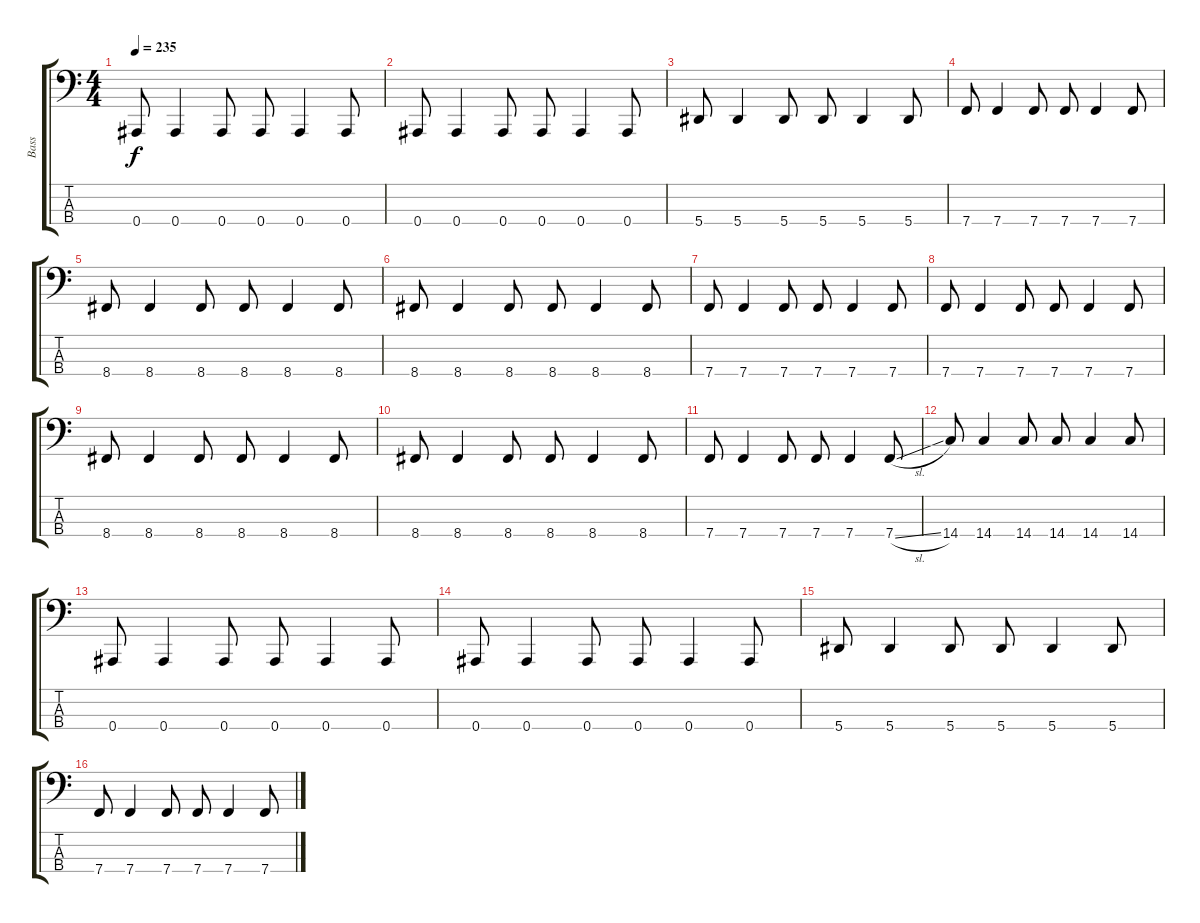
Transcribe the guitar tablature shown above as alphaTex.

\track ("Bass" "Bass") {instrument electricbasspick}
\staff {score tabs}
\tuning (Eb2 Bb1 F1 Bb0) {hide}
\ts (4 4)
\tempo 235
\clef f4
\ks c
0.4.8{dy f} 0.4.4 0.4.8 0.4.8 0.4.4 0.4.8 |
0.4.8 0.4.4 0.4.8 0.4.8 0.4.4 0.4.8 |
5.4.8 5.4.4 5.4.8 5.4.8 5.4.4 5.4.8 |
7.4.8 7.4.4 7.4.8 7.4.8 7.4.4 7.4.8 |
8.4.8 8.4.4 8.4.8 8.4.8 8.4.4 8.4.8 |
8.4.8 8.4.4 8.4.8 8.4.8 8.4.4 8.4.8 |
7.4.8 7.4.4 7.4.8 7.4.8 7.4.4 7.4.8 |
7.4.8 7.4.4 7.4.8 7.4.8 7.4.4 7.4.8 |
8.4.8 8.4.4 8.4.8 8.4.8 8.4.4 8.4.8 |
8.4.8 8.4.4 8.4.8 8.4.8 8.4.4 8.4.8 |
7.4.8 7.4.4 7.4.8 7.4.8 7.4.4 7.4{sl}.8 |
14.4.8 14.4.4 14.4.8 14.4.8 14.4.4 14.4.8 |
0.4.8{volume 8} 0.4.4 0.4.8 0.4.8 0.4.4 0.4.8 |
0.4.8 0.4.4 0.4.8 0.4.8 0.4.4 0.4.8 |
5.4.8 5.4.4 5.4.8 5.4.8 5.4.4 5.4.8 |
7.4.8 7.4.4 7.4.8 7.4.8 7.4.4 7.4.8
